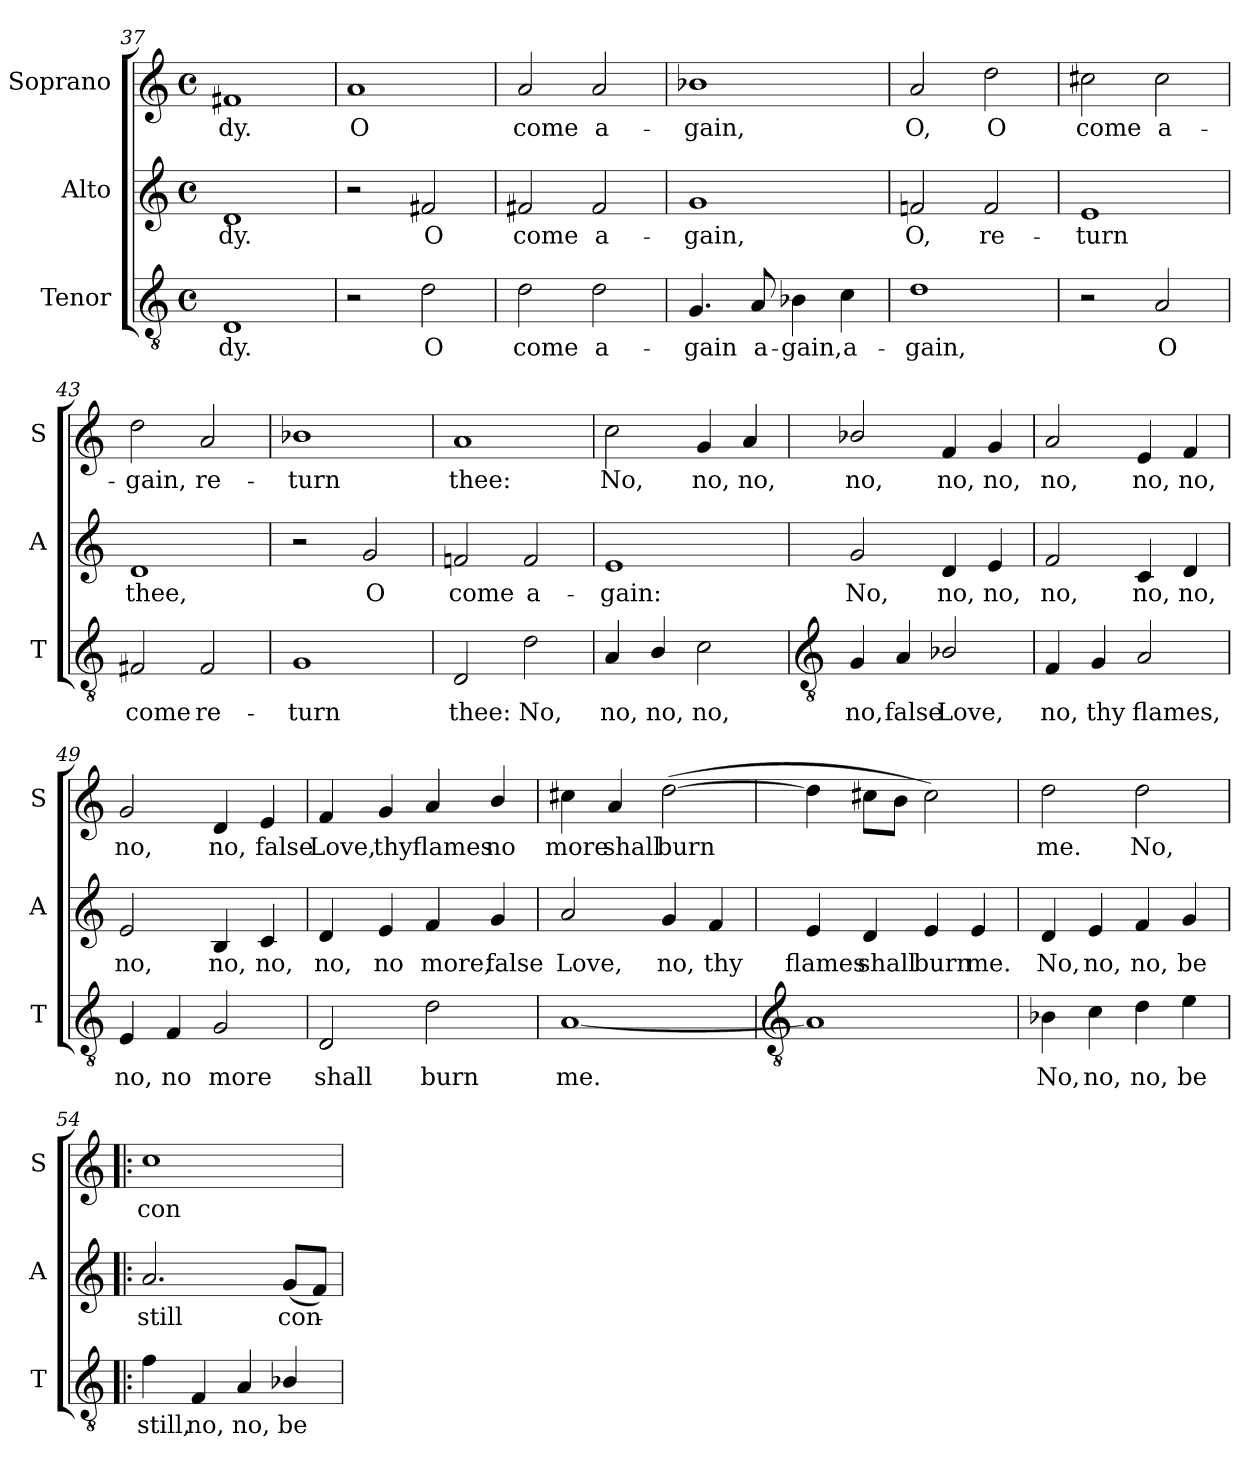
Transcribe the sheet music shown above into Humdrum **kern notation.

**kern	**text	**kern	**text	**kern	**text
*part3	*part3	*part2	*part2	*part1	*part1
*staff3	*staff3	*staff2	*staff2	*staff1	*staff1
*I"Tenor	*	*I"Alto	*	*I"Soprano	*
*I'T	*	*I'A	*	*I'S	*
!!LO:LB:g=z
*clefGv2	*	*clefG2	*	*clefG2	*
*k[]	*	*k[]	*	*k[]	*
*C:	*	*C:	*	*C:	*
*M4/4	*	*M4/4	*	*M4/4	*
*met(c)	*	*met(c)	*	*met(c)	*
=37	=37	=37	=37	=37	=37
!	!LO:LY:b	!	!LO:LY:b	!	!LO:LY:b
1D	-dy.	1d	-dy.	1f#X	-dy.
=38	=38	=38	=38	=38	=38
!	!	!	!	!	!LO:LY:b
2r	.	2r	.	1a	O
!	!LO:LY:b	!	!LO:LY:b	!	!
2d	O	2f#X	O	.	.
=39	=39	=39	=39	=39	=39
!	!LO:LY:b	!	!LO:LY:b	!	!LO:LY:b
2d	come	2f#X	come	2a	come
!	!LO:LY:b	!	!LO:LY:b	!	!LO:LY:b
2d	a-	2f#	a-	2a	a-
=40	=40	=40	=40	=40	=40
!	!LO:LY:b	!	!LO:LY:b	!	!LO:LY:b
4.G	-gain	1g	-gain,	1b-X	-gain,
!	!LO:LY:b	!	!	!	!
8A	a-	.	.	.	.
!	!LO:LY:b	!	!	!	!
4B-X	-gain,	.	.	.	.
!	!LO:LY:b	!	!	!	!
4c	a-	.	.	.	.
=41	=41	=41	=41	=41	=41
!	!LO:LY:b	!	!LO:LY:b	!	!LO:LY:b
1d	-gain,	2fn	O,	2a	O,
!	!	!	!LO:LY:b	!	!LO:LY:b
.	.	2f	re-	2dd	O
=42	=42	=42	=42	=42	=42
!	!	!	!LO:LY:b	!	!LO:LY:b
2r	.	1e	-turn	2cc#X	come
!	!LO:LY:b	!	!	!	!LO:LY:b
2A	O	.	.	2cc#	a-
=43	=43	=43	=43	=43	=43
!	!LO:LY:b	!	!LO:LY:b	!	!LO:LY:b
2F#X	come	1d	thee,	2dd	-gain,
!	!LO:LY:b	!	!	!	!LO:LY:b
2F#	re-	.	.	2a	re-
=44	=44	=44	=44	=44	=44
!	!LO:LY:b	!	!	!	!LO:LY:b
1G	-turn	2r	.	1b-X	-turn
!	!	!	!LO:LY:b	!	!
.	.	2g	O	.	.
=45	=45	=45	=45	=45	=45
!	!LO:LY:b	!	!LO:LY:b	!	!LO:LY:b
2D	thee:	2fn	come	1a	thee:
!	!LO:LY:b	!	!LO:LY:b	!	!
2d	No,	2f	a-	.	.
=46	=46	=46	=46	=46	=46
!	!LO:LY:b	!	!LO:LY:b	!	!LO:LY:b
4A	no,	1e	-gain:	2cc	No,
!	!LO:LY:b	!	!	!	!
4B/	no,	.	.	.	.
!	!LO:LY:b	!	!	!	!LO:LY:b
2c	no,	.	.	4g	no,
!	!	!	!	!	!LO:LY:b
.	.	.	.	4a	no,
!!LO:LB:g=z
=47	=47	=47	=47	=47	=47
*clefGv2	*	*	*	*	*
!	!LO:LY:b	!	!LO:LY:b	!	!LO:LY:b
4G	no,	2g	No,	2b-X/	no,
!	!LO:LY:b	!	!	!	!
4A	false	.	.	.	.
!	!LO:LY:b	!	!LO:LY:b	!	!LO:LY:b
2B-X/	Love,	4d	no,	4f	no,
!	!	!	!LO:LY:b	!	!LO:LY:b
.	.	4e	no,	4g	no,
=48	=48	=48	=48	=48	=48
!	!LO:LY:b	!	!LO:LY:b	!	!LO:LY:b
4F	no,	2f	no,	2a	no,
!	!LO:LY:b	!	!	!	!
4G	thy	.	.	.	.
!	!LO:LY:b	!	!LO:LY:b	!	!LO:LY:b
2A	flames,	4c	no,	4e	no,
!	!	!	!LO:LY:b	!	!LO:LY:b
.	.	4d	no,	4f	no,
=49	=49	=49	=49	=49	=49
!	!LO:LY:b	!	!LO:LY:b	!	!LO:LY:b
4E	no,	2e	no,	2g	no,
!	!LO:LY:b	!	!	!	!
4F	no	.	.	.	.
!	!LO:LY:b	!	!LO:LY:b	!	!LO:LY:b
2G	more	4B	no,	4d	no,
!	!	!	!LO:LY:b	!	!LO:LY:b
.	.	4c	no,	4e	false
=50	=50	=50	=50	=50	=50
!	!LO:LY:b	!	!LO:LY:b	!	!LO:LY:b
2D	shall	4d	no,	4f	Love,
!	!	!	!LO:LY:b	!	!LO:LY:b
.	.	4e	no	4g	thy
!	!LO:LY:b	!	!LO:LY:b	!	!LO:LY:b
2d	burn	4f	more,	4a	flames
!	!	!	!LO:LY:b	!	!LO:LY:b
.	.	4g	false	4b/	no
=51	=51	=51	=51	=51	=51
!	!LO:LY:b	!	!LO:LY:b	!	!LO:LY:b
[1A	me.	2a	Love,	4cc#X	more
!	!	!	!	!	!LO:LY:b
.	.	.	.	4a	shall
!	!	!	!LO:LY:b	!	!LO:LY:b
.	.	4g	no,	(>[2dd	burn
!	!	!	!LO:LY:b	!	!
.	.	4f	thy	.	.
!!LO:LB:g=z
=52	=52	=52	=52	=52	=52
*clefGv2	*	*	*	*	*
!	!	!	!LO:LY:b	!	!
1A]	.	4e	flames	4dd]	.
!	!	!	!LO:LY:b	!	!
.	.	4d	shall	8cc#XL	.
.	.	.	.	8bJ	.
!	!	!	!LO:LY:b	!	!
.	.	4e	burn	2cc#)	.
!	!	!	!LO:LY:b	!	!
.	.	4e	me.	.	.
=53	=53	=53	=53	=53	=53
!	!LO:LY:b	!	!LO:LY:b	!	!LO:LY:b
4B-X	No,	4d	No,	2dd	me.
!	!LO:LY:b	!	!LO:LY:b	!	!
4c	no,	4e	no,	.	.
!	!LO:LY:b	!	!LO:LY:b	!	!LO:LY:b
4d	no,	4f	no,	2dd	No,
!	!LO:LY:b	!	!LO:LY:b	!	!
4e	be	4g	be	.	.
=54!|:	=54!|:	=54!|:	=54!|:	=54!|:	=54!|:
!	!LO:LY:b	!	!LO:LY:b	!	!LO:LY:b
4f	still,	2.a	still	1cc	con-
!	!LO:LY:b	!	!	!	!
4F	no,	.	.	.	.
!	!LO:LY:b	!	!	!	!
4A	no,	.	.	.	.
!	!LO:LY:b	!	!LO:LY:b	!	!
4B-X/	be	(<8gL	con-	.	.
.	.	8fJ)	.	.	.
=	=	=	=	=	=
*-	*-	*-	*-	*-	*-
